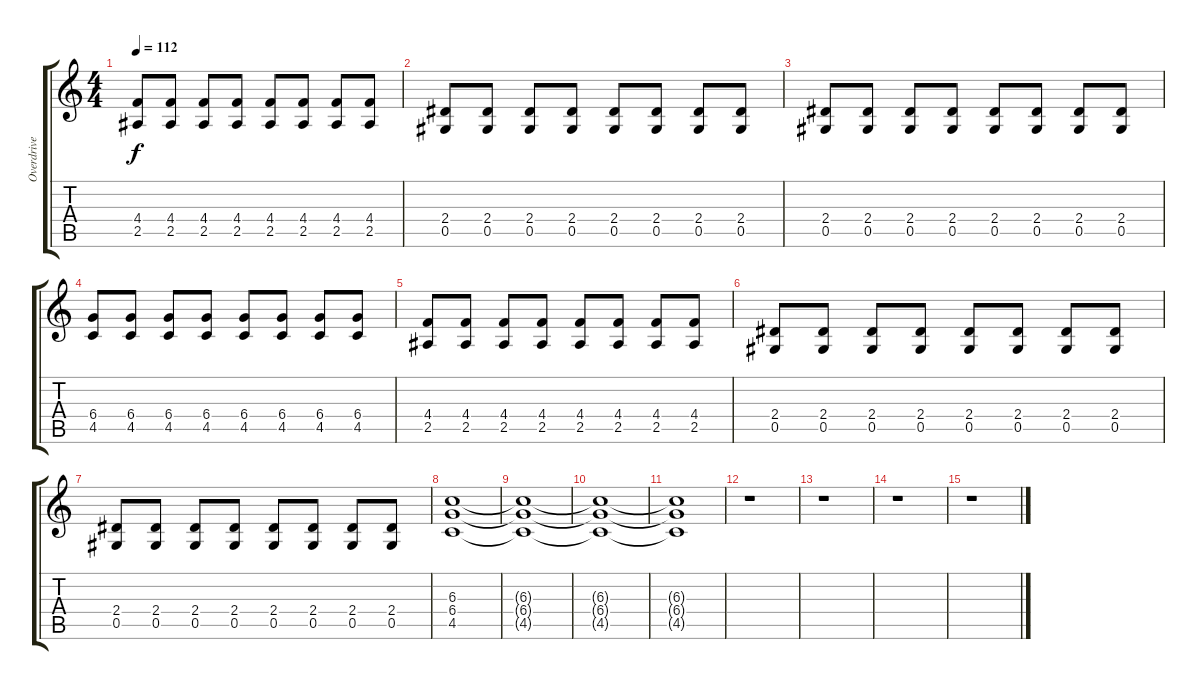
\track ("Overdrive Guitar 1" "Overdrive ") {instrument overdrivenguitar}
\staff {score tabs}
\tuning (Eb4 Bb3 Gb3 Db3 Ab2 Eb2) {hide}
\ts (4 4)
\tempo 112
\clef g2
\ks c
(4.4 2.5).8{dy f} (4.4 2.5).8 (4.4 2.5).8 (4.4 2.5).8 (4.4 2.5).8 (4.4 2.5).8 (4.4 2.5).8 (4.4 2.5).8 |
(2.4 0.5).8 (2.4 0.5).8 (2.4 0.5).8 (2.4 0.5).8 (2.4 0.5).8 (2.4 0.5).8 (2.4 0.5).8 (2.4 0.5).8 |
(2.4 0.5).8 (2.4 0.5).8 (2.4 0.5).8 (2.4 0.5).8 (2.4 0.5).8 (2.4 0.5).8 (2.4 0.5).8 (2.4 0.5).8 |
(6.4 4.5).8 (6.4 4.5).8 (6.4 4.5).8 (6.4 4.5).8 (6.4 4.5).8 (6.4 4.5).8 (6.4 4.5).8 (6.4 4.5).8 |
(4.4 2.5).8 (4.4 2.5).8 (4.4 2.5).8 (4.4 2.5).8 (4.4 2.5).8 (4.4 2.5).8 (4.4 2.5).8 (4.4 2.5).8 |
(2.4 0.5).8 (2.4 0.5).8 (2.4 0.5).8 (2.4 0.5).8 (2.4 0.5).8 (2.4 0.5).8 (2.4 0.5).8 (2.4 0.5).8 |
(2.4 0.5).8 (2.4 0.5).8 (2.4 0.5).8 (2.4 0.5).8 (2.4 0.5).8 (2.4 0.5).8 (2.4 0.5).8 (2.4 0.5).8 |
(6.3 6.4 4.5).1 |
(6.3{t} 6.4{t} 4.5{t}).1 |
(6.3{t} 6.4{t} 4.5{t}).1 |
(6.3{t} 6.4{t} 4.5{t}).1 |
r.1 |
r.1 |
r.1 |
r.1
